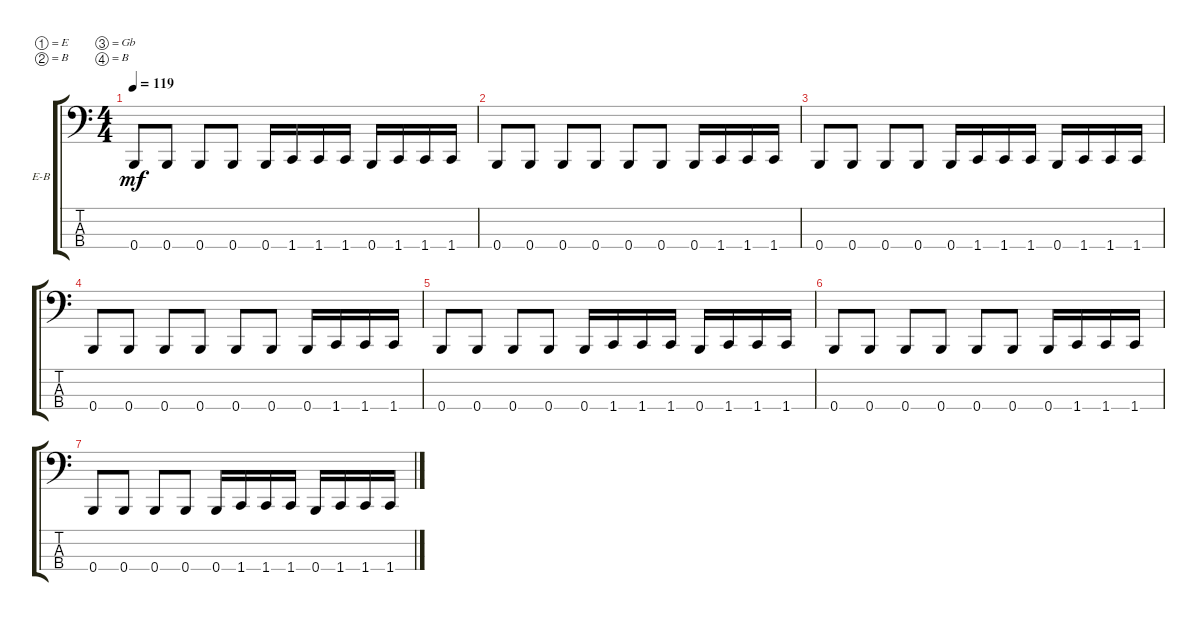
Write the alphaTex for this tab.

\defaultSystemsLayout 4
\bracketExtendMode groupsimilarinstruments
\firstSystemTrackNameOrientation horizontal
\otherSystemsTrackNameOrientation horizontal
\track ("Bass" "E-B") {instrument electricbassfinger}
\staff {score tabs}
\tuning (E2 B1 Gb1 B0)
\ts (4 4)
\tempo 119
\clef f4
\scale
0.333333
\ks c
0.4.8{dy mf} 0.4.8 0.4.8 0.4.8 0.4.16 1.4.16 1.4.16 1.4.16 0.4.16 1.4.16 1.4.16 1.4.16 |
\scale
0.333333 0.4.8 0.4.8 0.4.8 0.4.8 0.4.8 0.4.8 0.4.16 1.4.16 1.4.16 1.4.16 |
\scale
0.333333 0.4.8 0.4.8 0.4.8 0.4.8 0.4.16 1.4.16 1.4.16 1.4.16 0.4.16 1.4.16 1.4.16 1.4.16 |
\scale
0.333333 0.4.8 0.4.8 0.4.8 0.4.8 0.4.8 0.4.8 0.4.16 1.4.16 1.4.16 1.4.16 |
\scale
0.333333 0.4.8 0.4.8 0.4.8 0.4.8 0.4.16 1.4.16 1.4.16 1.4.16 0.4.16 1.4.16 1.4.16 1.4.16 |
\scale
0.333333 0.4.8 0.4.8 0.4.8 0.4.8 0.4.8 0.4.8 0.4.16 1.4.16 1.4.16 1.4.16 |
0.4.8 0.4.8 0.4.8 0.4.8 0.4.16 1.4.16 1.4.16 1.4.16 0.4.16 1.4.16 1.4.16 1.4.16
